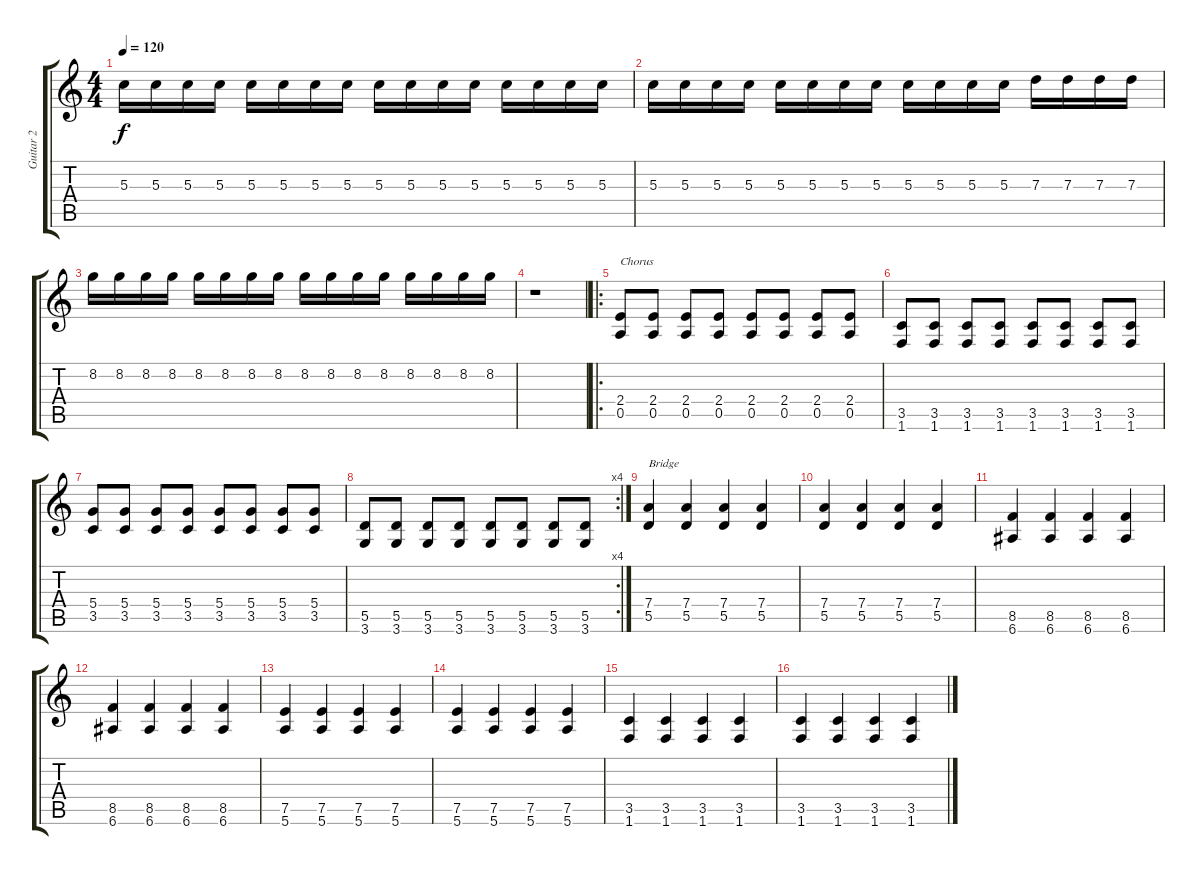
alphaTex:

\track ("Guitar 2" "Guitar 2") {instrument acousticguitarsteel}
\staff {score tabs}
\tuning (E4 B3 G3 D3 A2 E2) {hide}
\ts (4 4)
\tempo 120
\clef g2
\ks c
5.3.16{dy f} 5.3.16 5.3.16 5.3.16 5.3.16 5.3.16 5.3.16 5.3.16 5.3.16 5.3.16 5.3.16 5.3.16 5.3.16 5.3.16 5.3.16 5.3.16 |
5.3.16 5.3.16 5.3.16 5.3.16 5.3.16 5.3.16 5.3.16 5.3.16 5.3.16 5.3.16 5.3.16 5.3.16 7.3.16 7.3.16 7.3.16 7.3.16 |
8.2.16 8.2.16 8.2.16 8.2.16 8.2.16 8.2.16 8.2.16 8.2.16 8.2.16 8.2.16 8.2.16 8.2.16 8.2.16 8.2.16 8.2.16 8.2.16 |
r.1 |
\ro
(2.4 0.5).8{txt "Chorus"} (2.4 0.5).8 (2.4 0.5).8 (2.4 0.5).8 (2.4 0.5).8 (2.4 0.5).8 (2.4 0.5).8 (2.4 0.5).8 |
(3.5 1.6).8 (3.5 1.6).8 (3.5 1.6).8 (3.5 1.6).8 (3.5 1.6).8 (3.5 1.6).8 (3.5 1.6).8 (3.5 1.6).8 |
(5.4 3.5).8 (5.4 3.5).8 (5.4 3.5).8 (5.4 3.5).8 (5.4 3.5).8 (5.4 3.5).8 (5.4 3.5).8 (5.4 3.5).8 |
\rc 4
(5.5 3.6).8 (5.5 3.6).8 (5.5 3.6).8 (5.5 3.6).8 (5.5 3.6).8 (5.5 3.6).8 (5.5 3.6).8 (5.5 3.6).8 |
(7.4 5.5).4{txt "Bridge"} (7.4 5.5).4 (7.4 5.5).4 (7.4 5.5).4 |
(7.4 5.5).4 (7.4 5.5).4 (7.4 5.5).4 (7.4 5.5).4 |
(8.5 6.6).4 (8.5 6.6).4 (8.5 6.6).4 (8.5 6.6).4 |
(8.5 6.6).4 (8.5 6.6).4 (8.5 6.6).4 (8.5 6.6).4 |
(7.5 5.6).4 (7.5 5.6).4 (7.5 5.6).4 (7.5 5.6).4 |
(7.5 5.6).4 (7.5 5.6).4 (7.5 5.6).4 (7.5 5.6).4 |
(3.5 1.6).4 (3.5 1.6).4 (3.5 1.6).4 (3.5 1.6).4 |
(3.5 1.6).4 (3.5 1.6).4 (3.5 1.6).4 (3.5 1.6).4
